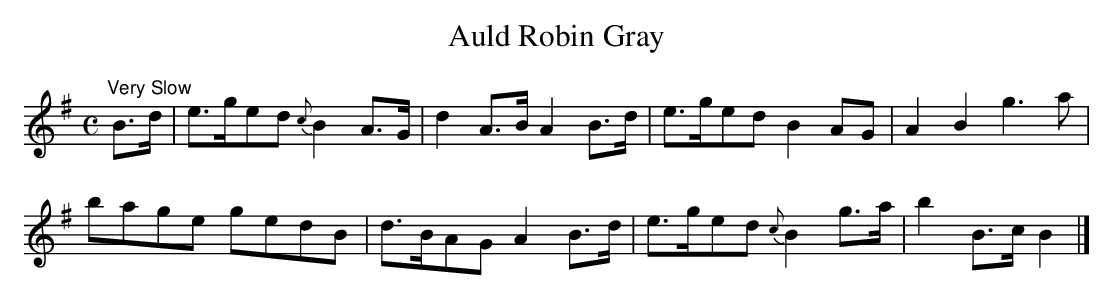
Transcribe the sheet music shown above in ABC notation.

X:1
T:Auld Robin Gray
M:C
K:G
"Very Slow" B>d|\
e>ged {c}B2A>G| d2A>B A2B>d| e>ged B2AG| A2B2 g3a|
bage gedB| d>BAG A2B>d| e>ged {c}B2g>a| b2B>c B2|]
